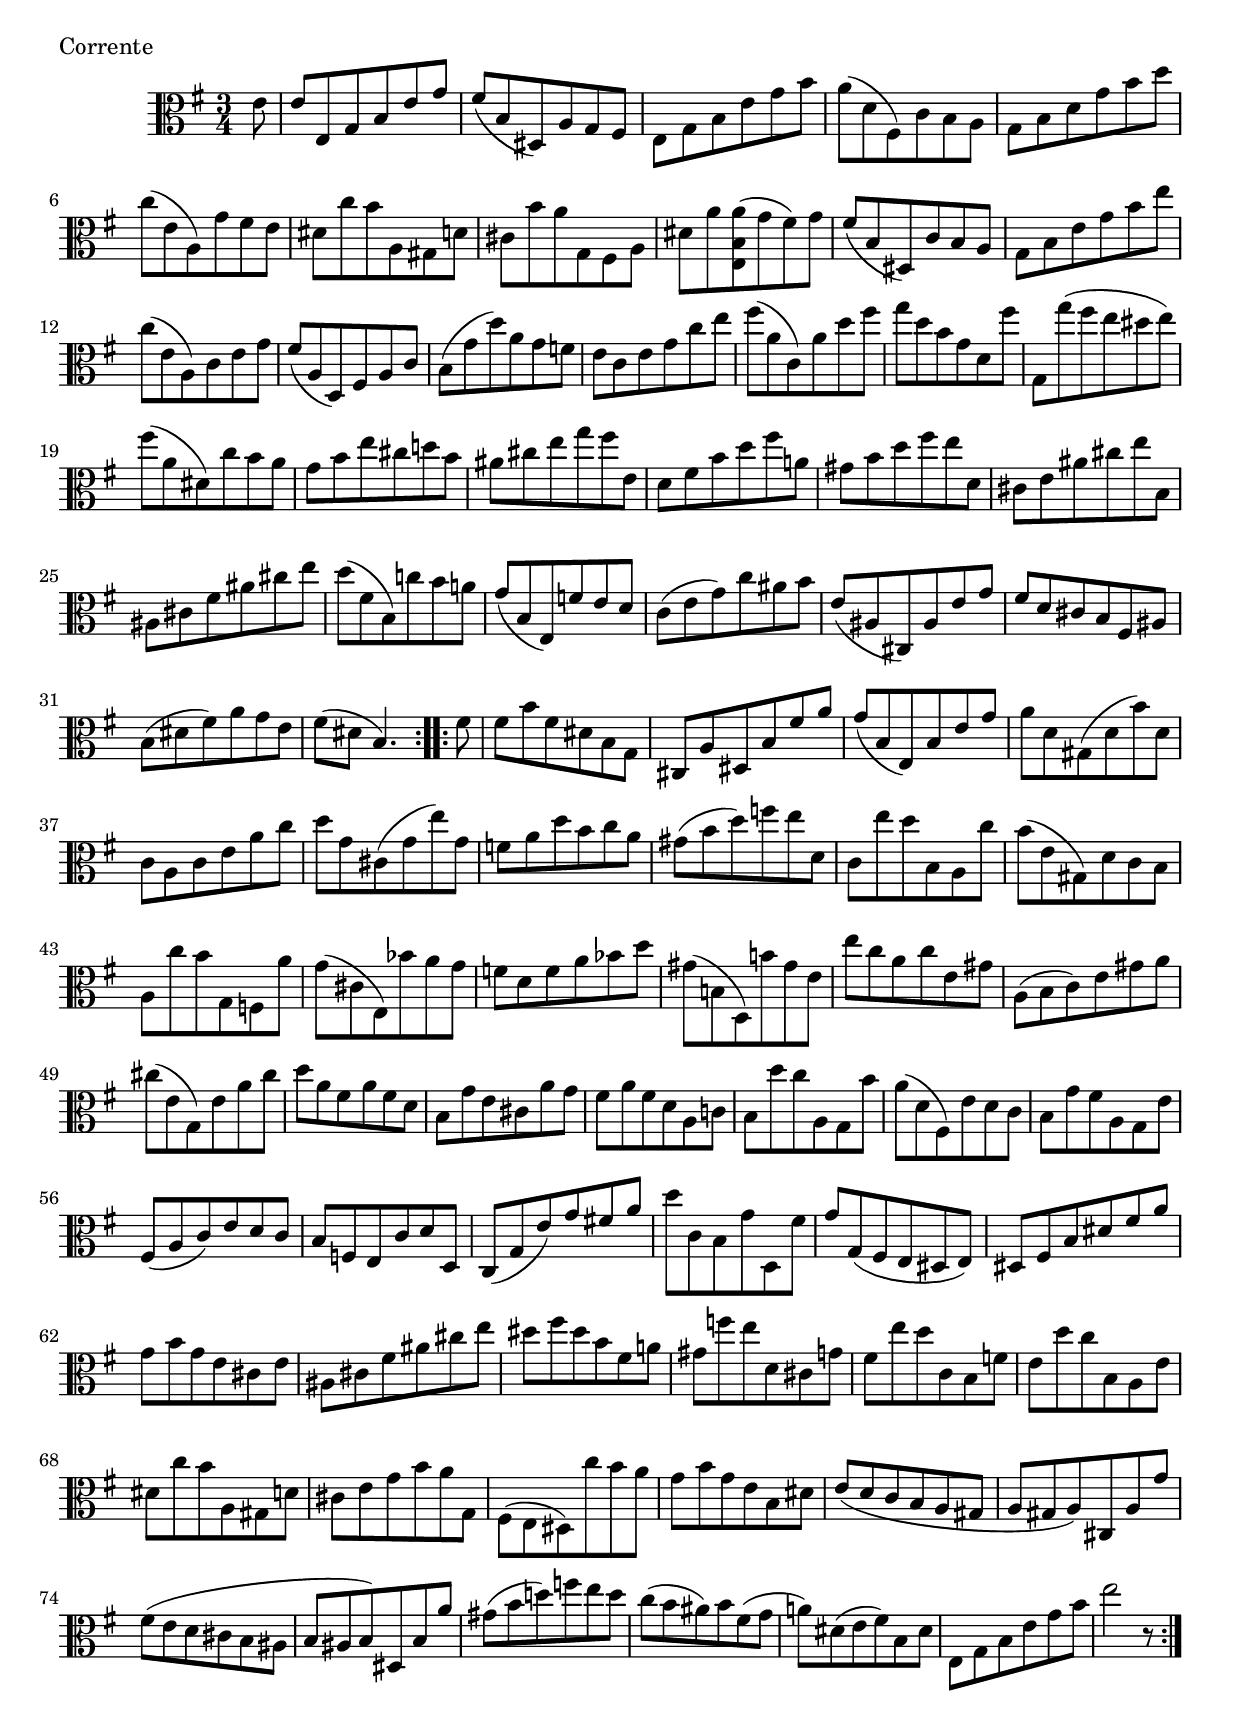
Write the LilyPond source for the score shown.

\version "1.4.0"

% J.S. Bach, Partita I for solo violin, BWV 1002
%
% 3rd movement, Corrente

\version "1.4.0"

iiiA = \notes {
  b'8  |
  % 1
  b'8  b8  d'8  fis'8  b'8  d''8  |
  % 2
  cis''8(  fis'8  )ais8  e'8  d'8  cis'8  |
  % 3
  b8  d'8  fis'8  b'8  d''8  fis''8  |
  % 4
  e''8(  a'8  )cis'8  g'8  fis'8  e'8  |
  % 5
  d'8  fis'8  a'8  d''8  fis''8  a''8  |
  % 6
  g''8(  b'8  )e'8  d''8  cis''8  b'8  |
  % 7
  ais'8  g''8  fis''8  e'8  dis'8  a'8  |
  % 8
  gis'8  fis''8  e''  d'8  cis'8  e'8  |
  % 9
  ais'8  e''8  <b( fis' e''>  d''8  )cis''8  d''8  |
  % 10
  cis''8(  fis'8  )ais8  g'8  fis'8  e'8  |
  % 11
  d'8  fis'8  b'8  d''8  fis''8  b''8  |
  % 12
  g''8(  b'8  )e'8  g'8  b'8  d''8  |
  % 13
  cis''8(  e'8  )a8  cis'8  e'8  g'8  |
  % 14
  fis'8(  d''8  )a''8  e''8  d''8  c''8  |
  % 15
  b'8  g'8  b'8  d''8  g''8  b''8  |
  % 16
  cis'''8(  e''8)  g'8  e''8  a''8  cis'''8  |
  % 17
  d'''8  a''8  fis''8  d''8  a'8  cis'''8  |
  % 18
  d'8  d'''8(  cis'''8  b''8  ais''8  )b''8  |
  % 19
  cis'''8(  e''8  )ais'8  g''8  fis''8  e''8  |
  % 20
  d''8  fis''8  b''8  gis''8  a''!8  fis''8  |
  % 21
  eis''8  gis''8  b''8  d'''8  cis'''8  b'8  |
  % 22
  a'8  cis''8  fis''8  a''8  cis'''8  e''!8  |
  % 23
  dis''8  fis''8  a''8  cis'''8  b''8  a'8  |
  % 24
  gis'8  b'8  eis''8  gis''8  b''8  fis'8  |
  % 25
  eis'8  gis'8  cis''8  eis''8  gis''8  b''8  |
  % 26
  a''8(  cis''8  )fis'8  g''!8  fis''8  e''!8  |
  % 27
  d''8(  fis'8  )b8  c''8  b'8  a'8  |
  % 28
  g'8(  b'8  )d''8  g''8  eis''8  fis''8  |
  % 29
  b'8(  eis'8  )gis8  eis'8  b'8  d''8  |
  % 30
  cis''8  a'8  gis'8  fis'8  cis'8  eis'8  |
  % 31
  fis'8(  ais'8  )cis''8  e''8  d''8  b'8  |
  % 32
  cis''8(  ais'8  )fis'4. 

    cis''8  |
  % 33
  cis''8  fis''8  cis''8  ais'8  fis'8  d'8  |
  % 34
  gis8  e'8  ais8  fis'8  cis''8  e''8  |
  % 35
  d''8(  fis'8  )b8  fis'8  b'8  d''8  |
  % 36
  e''8  a'8  dis'8(  a'8  )fis''8  a'8  |
  % 37
  g'8  e'8  g'8  b'8  e''8  g''8  |
  % 38
  a''8  d''8  gis'8(  d''8  )b''8  d''8  |
  % 39
  c''8  e''8  a''8  fis''8  g''8  e''8  |
  % 40
  dis''8(  fis''8  )a''8  c'''8  b''8  a'8  |
  % 41
  g'8  b''8  a''8  fis'8  e'8  g''8  |
  % 42
  fis''8(  b'8  )dis'8  a'8  g'8  fis'8  |
  % 43
  e'8  g''8  fis''8  d'8  c'8  e''8  |
  % 44
  d''8(  gis'8  )b8  f''8  e''8  d''8  |
  % 45
  c''8  a'8  c''8  e''8  f''8  a''8  |
  % 46
  dis''8(  fis'!8  )a8  fis''!8  dis''8  b'8  |
  % 47
  b''8  g''8  e''8  g''8  b'8  dis''8  |
  % 48
  e'8(  fis'8  )g'8  b'8  dis''8  e''8  |
  % 49
  gis''8(  b'8  )d'8  b'8  e''8  gis''8  |
  % 50
  a''8  e''8  cis''8  e''8  cis''8  a'8  |
  % 51
  fis'8  d''8  b'8  gis'8  e''8  d''8  |
  % 52
  cis''8  e''8  cis''8  a'8  e'8  g'!8  |
  % 53
  fis'8  a''8  g''8  e'8  d'8  fis''8  |
  % 54
  e''8(  a'8  )cis'8  b'8  a'8  g'8  |
  % 55
  fis'8  d''8  cis''8  e'8  d'8  b'8  |
  % 56
  cis'8(  e'8  )g'8  b'8  a'8  g'8  |
  % 57
  fis'8  c'8  b8  g'8  a'8  a8  |
  % 58
  g8(  d'8  )b'8  d''8  cis''!8  e''8  |
  % 59
  a''8  g'8  fis'8  d''8  a8  cis''8  |
  % 60
  d''8  d'8(  cis'8  b8  ais8  )b8  |
  % 61
  ais8  cis'8  fis'8  ais'8  cis''8  e''8  |
  % 62
  d''8  fis''8  d''8  b'8  gis'8  b'8  |
  % 63
  eis'8  gis'8  cis''8  eis''8  gis''8  b''8  |
  % 64
  ais''8  cis'''8  ais''8  fis''8  cis''8  e''!8  |
  % 65
  dis''8  c'''8  b''8  a'8  gis'8  d''8  |
  % 66
  cis''8  b''8  a''8  g'8  fis'8  c''8  |
  % 67
  b'8  a''8  g''8  fis'8  e'8  b'8  |
  % 68
  ais'8  g''8  fis''8  e'8  dis'8  a'8  |
  % 69
  gis'8  b'8  d''8  fis''8  e''8  d'8  |
  % 70
  cis'8(  b8  )ais8  g''8  fis''8  e''8  |
  % 71
  d''8  fis''8  d''8  b'8  fis'8  ais'8  |
  % 72
  b'8(  a'8  g'8  fis'8  e'8  dis'8  |
  % 73
  e'8  dis'8  )e'8  gis8  e'8  d''8  |
  % 74
  cis''8(  b'8  a'8  gis'8  fis'8  eis'8  |
  % 75
  fis'8  eis'8  )fis'8  ais8  fis'8  e''8  |
  % 76
  dis''8(  fis''8  )a''!8  c'''8  b''8  a''8  |
  % 77
  g''8(  fis''8  )eis''8  fis''8  cis''8(  d''8  |
  % 78
  )e''!8  ais'8(  b'8  )cis''8  fis'8  ais'8  |
  % 79
  b8  d'8  fis'8  b'8  d''8  fis''8  |
  % 80
  b''2  r8
}

iiiStaff = \context Staff <
  \context Voice=A \iiiA
>


iiiViolaGlobal =  \notes {
  \clef "alto"
  \key g\major
  \time 3/4
  \repeat "volta" 2 {
    \partial 8
    s8 | s2.*31 | s8*5
  }

  \repeat "volta" 2 {
    s8 | s2.*47 | s8*5
  }
}

iiiViolaScripts =  \notes{
}

iiiViolaStaff =  \context Staff <
  \notes \transpose f \iiiStaff
  \iiiViolaGlobal
  \iiiViolaScripts
>

\score {
  \iiiViolaStaff
  \paper { }
  \midi { \tempo 4 = 130 }
  \header {
    piece = "Corrente"
    opus = ""
  }
}

